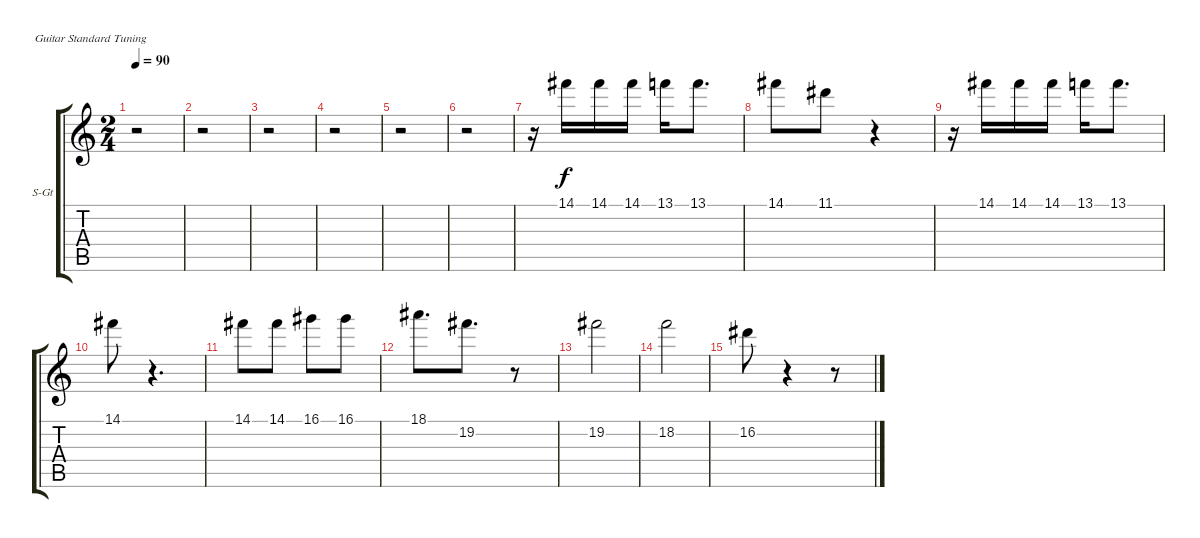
\bracketExtendMode groupsimilarinstruments
\firstSystemTrackNameOrientation horizontal
\otherSystemsTrackNameOrientation horizontal
\track ("Вокал" "S-Gt") {instrument altosax}
\staff {score tabs}
\tuning (E4 B3 G3 D3 A2 E2)
\displaytranspose 12
\ts (2 4)
\tempo 90
\clef g2
\ks c
r.2{dy f} |
r.2 |
r.2 |
r.2 |
r.2 |
r.2 |
r.16 14.1.16 14.1.16 14.1.16 13.1.16 13.1.8{d} |
14.1.8 11.1.8 r.4 |
r.16 14.1.16 14.1.16 14.1.16 13.1.16 13.1.8{d} |
14.1.8 r.4{d} |
14.1.8 14.1.8 16.1.8 16.1.8 |
18.1.8{d} 19.2.8{d} r.8 |
19.2.2 |
18.2.2 |
16.2.8 r.4 r.8
